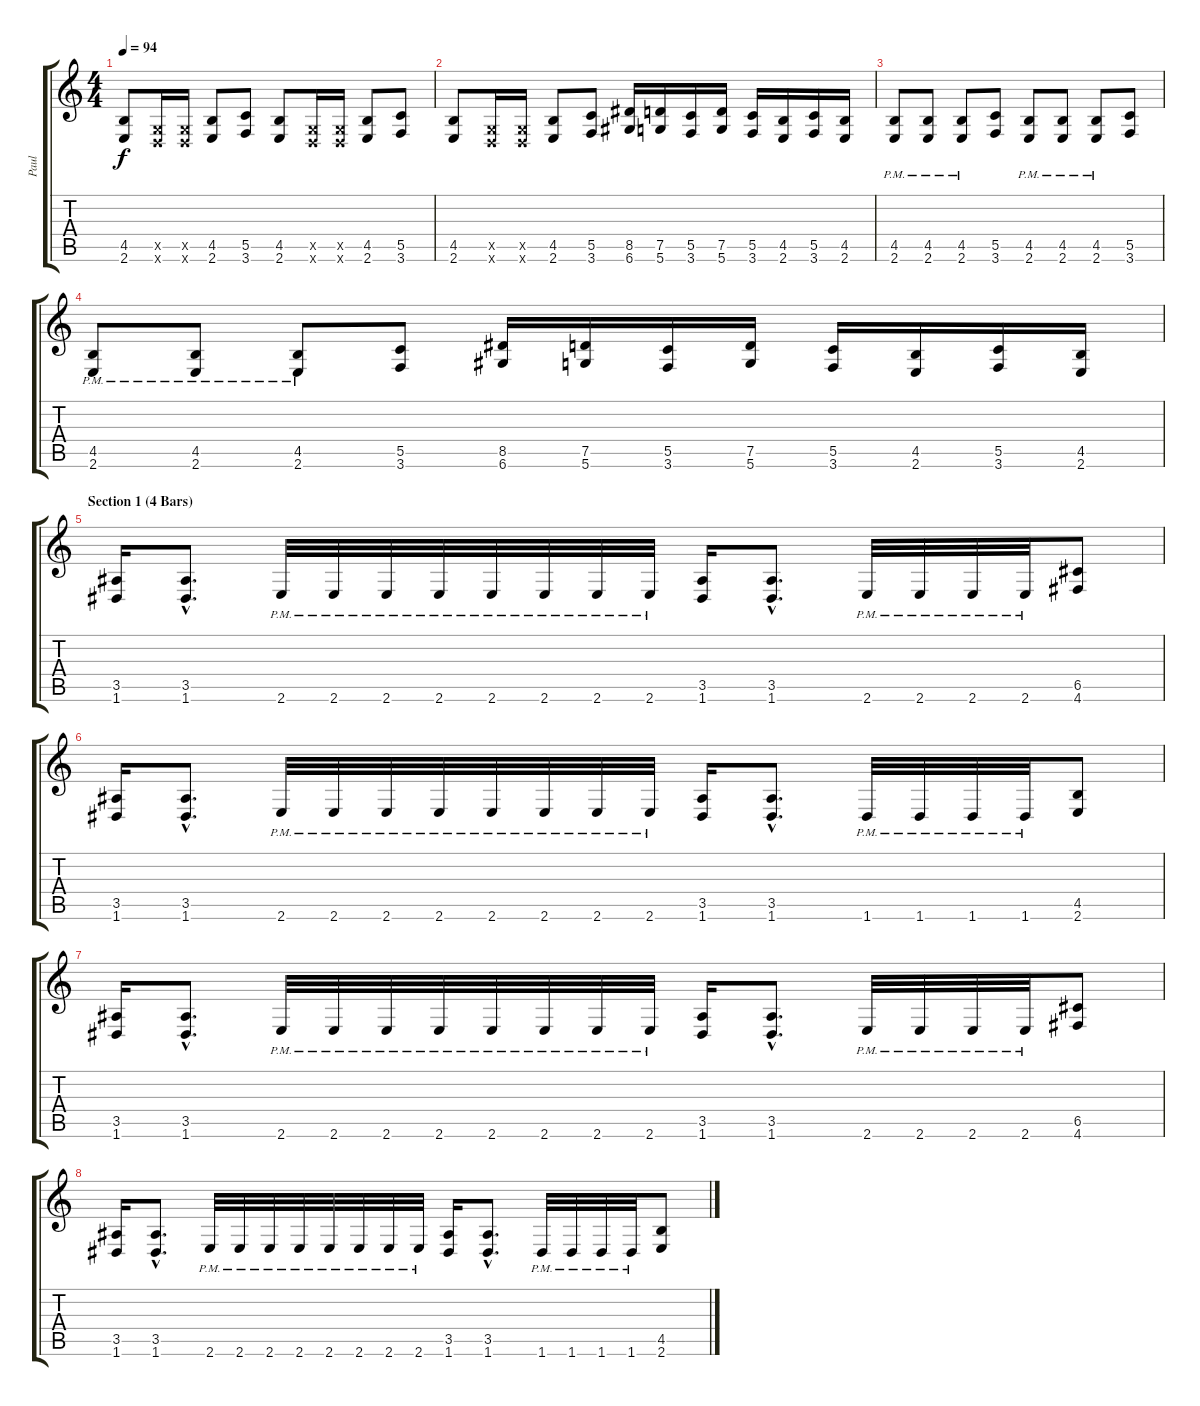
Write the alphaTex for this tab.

\track ("Paul" "Paul") {instrument distortionguitar}
\staff {score tabs}
\tuning (D4 A3 F3 C3 G2 D2) {hide}
\ts (4 4)
\tempo 94
\clef g2
\ks c
(4.5 2.6).8{dy f} (0.5{x} 0.6{x}).16 (0.5{x} 0.6{x}).16 (4.5 2.6).8 (5.5 3.6).8 (4.5 2.6).8 (0.5{x} 0.6{x}).16 (0.5{x} 0.6{x}).16 (4.5 2.6).8 (5.5 3.6).8 |
(4.5 2.6).8 (0.5{x} 0.6{x}).16 (0.5{x} 0.6{x}).16 (4.5 2.6).8 (5.5 3.6).8 (8.5 6.6).16 (7.5 5.6).16 (5.5 3.6).16 (7.5 5.6).16 (5.5 3.6).16 (4.5 2.6).16 (5.5 3.6).16 (4.5 2.6).16 |
(4.5{pm} 2.6{pm}).8 (4.5{pm} 2.6{pm}).8 (4.5{pm} 2.6{pm}).8 (5.5 3.6).8 (4.5{pm} 2.6{pm}).8 (4.5{pm} 2.6{pm}).8 (4.5{pm} 2.6{pm}).8 (5.5 3.6).8 |
(4.5{pm} 2.6{pm}).8 (4.5{pm} 2.6{pm}).8 (4.5{pm} 2.6{pm}).8 (5.5 3.6).8 (8.5 6.6).16 (7.5 5.6).16 (5.5 3.6).16 (7.5 5.6).16 (5.5 3.6).16 (4.5 2.6).16 (5.5 3.6).16 (4.5 2.6).16 |
\section ("" "Section 1 (4 Bars)")
(3.5 1.6).16 (3.5{hac} 1.6{hac}).8{d} 2.6{pm}.32 2.6{pm}.32 2.6{pm}.32 2.6{pm}.32 2.6{pm}.32 2.6{pm}.32 2.6{pm}.32 2.6{pm}.32 (3.5 1.6).16 (3.5{hac} 1.6{hac}).8{d} 2.6{pm}.32 2.6{pm}.32 2.6{pm}.32 2.6{pm}.32 (6.5 4.6).8 |
(3.5 1.6).16 (3.5{hac} 1.6{hac}).8{d} 2.6{pm}.32 2.6{pm}.32 2.6{pm}.32 2.6{pm}.32 2.6{pm}.32 2.6{pm}.32 2.6{pm}.32 2.6{pm}.32 (3.5 1.6).16 (3.5{hac} 1.6{hac}).8{d} 1.6{pm}.32 1.6{pm}.32 1.6{pm}.32 1.6{pm}.32 (4.5 2.6).8 |
(3.5 1.6).16 (3.5{hac} 1.6{hac}).8{d} 2.6{pm}.32 2.6{pm}.32 2.6{pm}.32 2.6{pm}.32 2.6{pm}.32 2.6{pm}.32 2.6{pm}.32 2.6{pm}.32 (3.5 1.6).16 (3.5{hac} 1.6{hac}).8{d} 2.6{pm}.32 2.6{pm}.32 2.6{pm}.32 2.6{pm}.32 (6.5 4.6).8 |
(3.5 1.6).16 (3.5{hac} 1.6{hac}).8{d} 2.6{pm}.32 2.6{pm}.32 2.6{pm}.32 2.6{pm}.32 2.6{pm}.32 2.6{pm}.32 2.6{pm}.32 2.6{pm}.32 (3.5 1.6).16 (3.5{hac} 1.6{hac}).8{d} 1.6{pm}.32 1.6{pm}.32 1.6{pm}.32 1.6{pm}.32 (4.5 2.6).8
